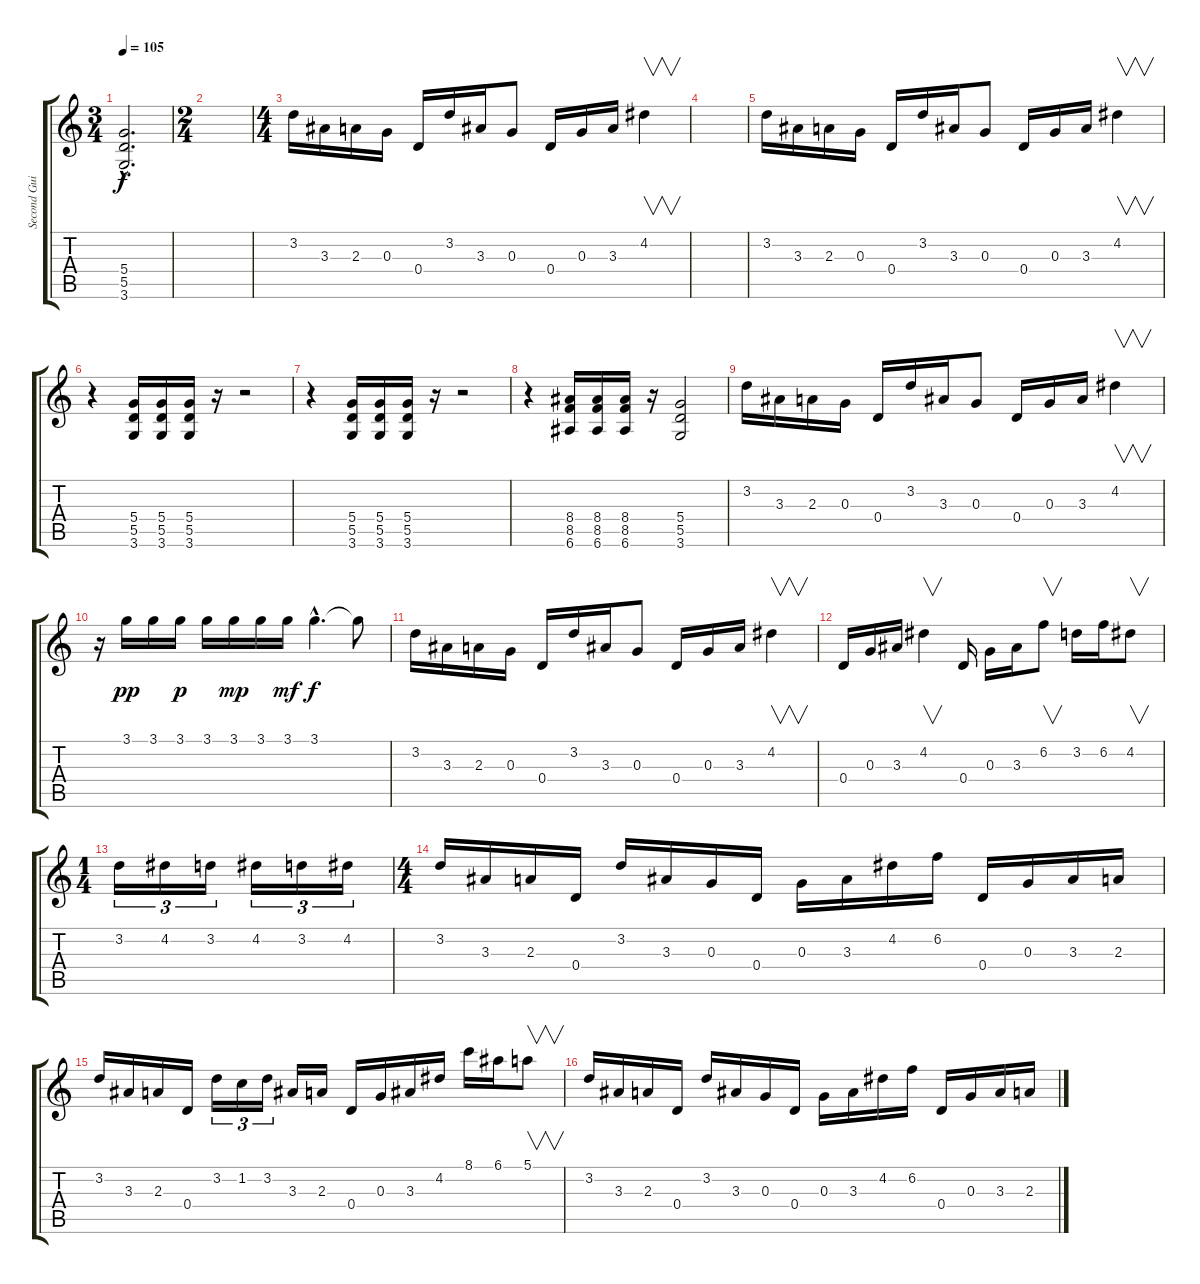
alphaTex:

\track ("Second Guitar" "Second Gui") {instrument overdrivenguitar}
\staff {score tabs}
\tuning (E4 B3 G3 D3 A2 E2) {hide}
\ts (3 4)
\tempo 105
\clef g2
\ks c
(5.4{hac} 5.5{hac} 3.6{hac}).2{d dy f instrument overdrivenguitar} |
\ts (2 4)
|
\ts (4 4)
3.2.16 3.3.16 2.3.16 0.3.16 0.4.16 3.2.16 3.3.16 0.3.8 0.4.16 0.3.16 3.3.16 4.2.4{v} |
|
3.2.16 3.3.16 2.3.16 0.3.16 0.4.16 3.2.16 3.3.16 0.3.8 0.4.16 0.3.16 3.3.16 4.2.4{v} |
r.4 (5.4 5.5 3.6).16 (5.4 5.5 3.6).16 (5.4 5.5 3.6).16 r.16 r.2 |
r.4 (5.4 5.5 3.6).16 (5.4 5.5 3.6).16 (5.4 5.5 3.6).16 r.16 r.2 |
r.4 (8.4 8.5 6.6).16 (8.4 8.5 6.6).16 (8.4 8.5 6.6).16 r.16 (5.4 5.5 3.6).2 |
3.2.16 3.3.16 2.3.16 0.3.16 0.4.16 3.2.16 3.3.16 0.3.8 0.4.16 0.3.16 3.3.16 4.2.4{v} |
r.16{instrument tubularbells} 3.1.16{dy pp} 3.1.16 3.1.16{dy p} 3.1.16 3.1.16{dy mp} 3.1.16 3.1.16{dy mf} 3.1{hac}.4{d dy f} 3.1{t}.8{instrument overdrivenguitar} |
3.2.16 3.3.16 2.3.16 0.3.16 0.4.16 3.2.16 3.3.16 0.3.8 0.4.16 0.3.16 3.3.16 4.2.4{v} |
0.4.16 0.3.16 3.3.16 4.2.4{v} 0.4.16 0.3.16 3.3.16 6.2.8{v} 3.2.16 6.2.16 4.2.8{v} |
\ts (1 4)
3.2.16{tu (3 2)} 4.2.16{tu (3 2)} 3.2.16{tu (3 2)} 4.2.16{tu (3 2)} 3.2.16{tu (3 2)} 4.2.16{tu (3 2)} |
\ts (4 4)
3.2.16{volume 12} 3.3.16 2.3.16 0.4.16 3.2.16 3.3.16 0.3.16 0.4.16 0.3.16 3.3.16 4.2.16 6.2.16 0.4.16 0.3.16 3.3.16 2.3.16 |
3.2.16 3.3.16 2.3.16 0.4.16 3.2.16{tu (3 2)} 1.2.16{tu (3 2)} 3.2.16{tu (3 2)} 3.3.16 2.3.16 0.4.16 0.3.16 3.3.16 4.2.16 8.1.16 6.1.16 5.1.8{v} |
3.2.16 3.3.16 2.3.16 0.4.16 3.2.16 3.3.16 0.3.16 0.4.16 0.3.16 3.3.16 4.2.16 6.2.16 0.4.16 0.3.16 3.3.16 2.3.16
